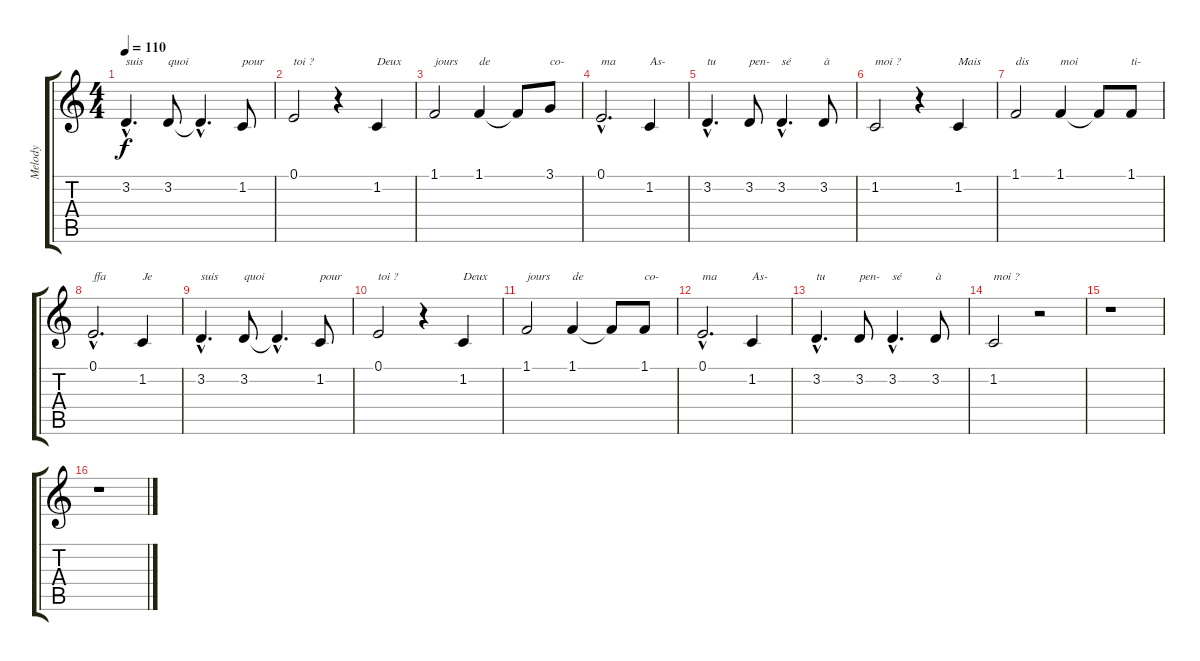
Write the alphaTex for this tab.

\track ("Melody" "Melody") {instrument lead6voice}
\staff {score tabs}
\tuning (E4 B3 G3 D3 A2 E2) {hide}
\ts (4 4)
\tempo 110
\clef g2
\ks c
3.2{hac}.4{d txt "suis" dy f} 3.2.8{txt "quoi"} 3.2{hac t}.4{d} 1.2.8{txt "pour"} |
0.1.2{txt "toi ?"} r.4 1.2.4{txt "Deux"} |
1.1.2{txt "jours"} 1.1.4{txt "de"} 1.1{t}.8 3.1.8{txt "co-"} |
0.1{hac}.2{d txt "ma"} 1.2.4{txt "As-"} |
3.2{hac}.4{d txt "tu"} 3.2.8{txt "pen-"} 3.2{hac}.4{d txt "sé"} 3.2.8{txt "à"} |
1.2.2{txt "moi ?"} r.4 1.2.4{txt "Mais"} |
1.1.2{txt "dis"} 1.1.4{txt "moi"} 1.1{t}.8 1.1.8{txt "ti-"} |
0.1{hac}.2{d txt "ffa"} 1.2.4{txt "Je"} |
3.2{hac}.4{d txt "suis"} 3.2.8{txt "quoi"} 3.2{hac t}.4{d} 1.2.8{txt "pour"} |
0.1.2{txt "toi ?"} r.4 1.2.4{txt "Deux"} |
1.1.2{txt "jours"} 1.1.4{txt "de"} 1.1{t}.8 1.1.8{txt "co-"} |
0.1{hac}.2{d txt "ma"} 1.2.4{txt "As-"} |
3.2{hac}.4{d txt "tu"} 3.2.8{txt "pen-"} 3.2{hac}.4{d txt "sé"} 3.2.8{txt "à"} |
1.2.2{txt "moi ?"} r.2 |
r.1 |
r.1
